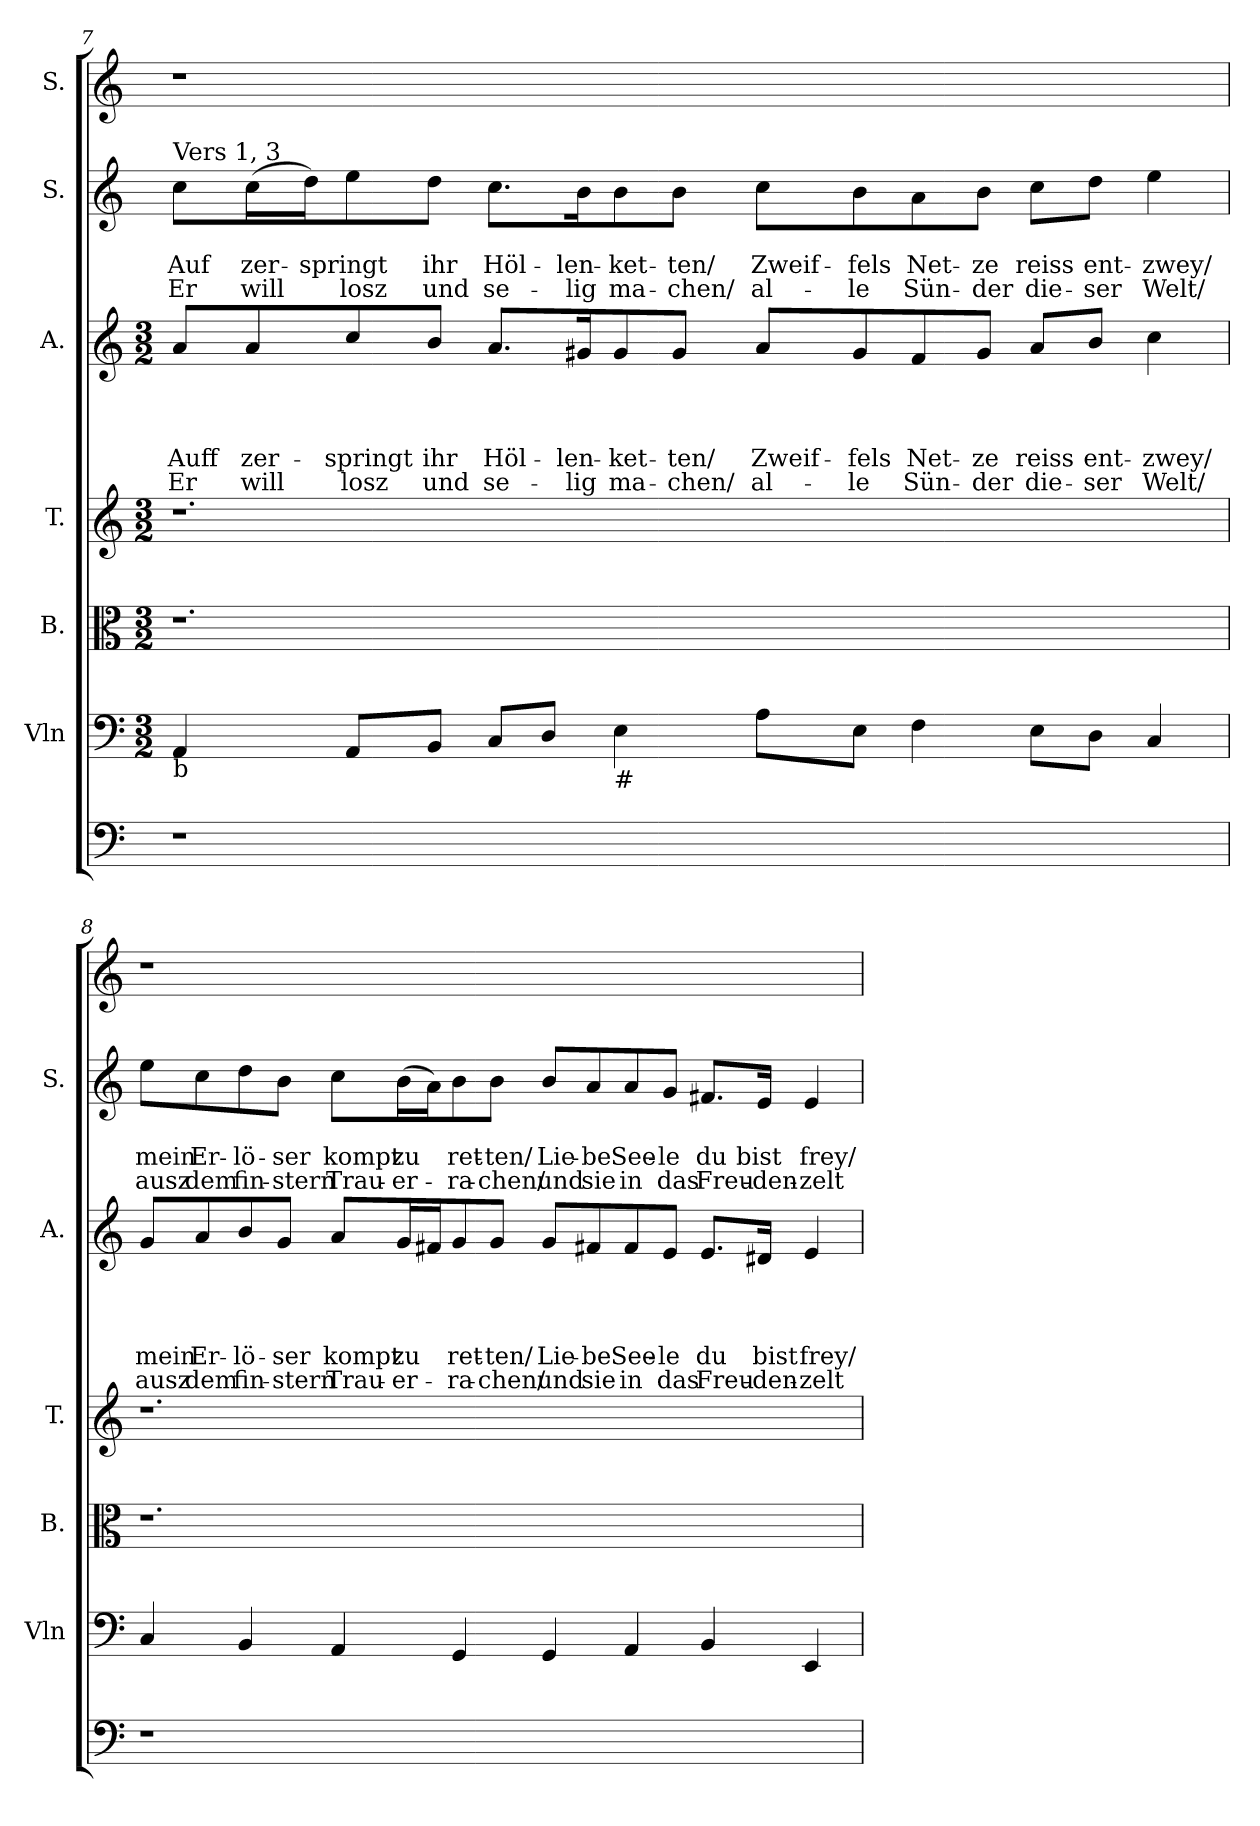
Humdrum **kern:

**kern	**kern	**kern	**kern	**kern	**text	**text	**text	**text	**text	**kern	**text	**text	**text	**kern
*part7	*part6	*part5	*part4	*part3	*part3	*part3	*part3	*part3	*part3	*part2	*part2	*part2	*part2	*part1
*staff7	*staff6	*staff5	*staff4	*staff3	*staff3	*staff3	*staff3	*staff3	*staff3	*staff2	*staff2	*staff2	*staff2	*staff1
*	*I"Vln	*I"B.	*I"T.	*I"A.	*	*	*	*	*	*I"S.	*	*	*	*I"S.
*	*I'Vln	*I'B.	*I'T.	*I'A.	*	*	*	*	*	*I'S.	*	*	*	*
!!LO:LB:g=z
*clefF4	*clefF4	*clefC3	*clefG2	*clefG2	*	*	*	*	*	*clefG2	*	*	*	*clefG2
*k[]	*k[]	*k[]	*k[]	*k[]	*	*	*	*	*	*k[]	*	*	*	*k[]
*C:	*C:	*C:	*C:	*C:	*	*	*	*	*	*C:	*	*	*	*C:
*	*M3/2	*M3/2	*M3/2	*M3/2	*	*	*	*	*	*	*	*	*	*
=7	=7	=7	=7	=7	=7	=7	=7	=7	=7	=7	=7	=7	=7	=7
!	!	!	!	!	!	!	!	!	!	!LO:TX:a:t=Vers 1, 3	!	!	!	!
!	!LO:TX:b:t=b	!	!	!	!	!	!	!	!	!	!	!	!	!
!	!	!	!	!	!	!	!	!LO:LY:b	!LO:LY:b	!	!	!LO:LY:b	!LO:LY:b	!
1r	4AA/	1.r	1.r	8a/L	.	.	.	Auff	Er	8cc\L	.	Auf	Er	1r
!	!	!	!	!	!	!	!	!LO:LY:b	!LO:LY:b	!	!	!LO:LY:b	!LO:LY:b	!
.	.	.	.	8a/	.	.	.	zer-	will	(>16cc\L	.	zer-	will	.
!	!	!	!	!	!	!	!	!	!	!	!	!LO:LY:b	!	!
.	.	.	.	.	.	.	.	.	.	16dd\J)	.	-springt	.	.
!	!	!	!	!	!	!	!	!LO:LY:b	!LO:LY:b	!	!	!	!LO:LY:b	!
.	8AA/L	.	.	8cc/	.	.	.	-springt	losz	8ee\	.	.	losz	.
!	!	!	!	!	!	!	!	!LO:LY:b	!LO:LY:b	!	!	!LO:LY:b	!LO:LY:b	!
.	8BB/J	.	.	8b/J	.	.	.	ihr	und	8dd\J	.	ihr	und	.
!	!	!	!	!	!	!	!	!LO:LY:b	!LO:LY:b	!	!	!LO:LY:b	!LO:LY:b	!
.	8C</L	.	.	8.a/L	.	.	.	Höl-	se-	8.cc\L	.	Höl-	se-	.
.	8D/J	.	.	.	.	.	.	.	.	.	.	.	.	.
!	!	!	!	!	!	!	!	!LO:LY:b	!LO:LY:b	!	!	!LO:LY:b	!LO:LY:b	!
.	.	.	.	16g#X/k	.	.	.	-len-	-lig	16b\k	.	-len-	-lig	.
!	!LO:TX:b:t=#	!	!	!	!	!	!	!	!	!	!	!	!	!
!	!	!	!	!	!	!	!	!LO:LY:b:rj	!LO:LY:b:rj	!	!	!LO:LY:b:rj	!LO:LY:b:rj	!
.	4E\	.	.	8g#/	.	.	.	-ket-	ma-	8b\	.	-ket-	ma-	.
!	!	!	!	!	!	!	!	!LO:LY:b	!LO:LY:b	!	!	!LO:LY:b	!LO:LY:b	!
.	.	.	.	8g#/J	.	.	.	-ten/	-chen/	8b\J	.	-ten/	-chen/	.
!	!	!	!	!	!	!	!	!LO:LY:b	!LO:LY:b	!	!	!LO:LY:b	!LO:LY:b	!
1ryy	8A\L	.	.	8a/L	.	.	.	Zweif-	al-	8cc\L	.	Zweif-	al-	1ryy
!	!	!	!	!	!	!	!	!LO:LY:b:rj	!LO:LY:b:rj	!	!	!LO:LY:b:rj	!LO:LY:b:rj	!
.	8E\J	.	.	8g#/	.	.	.	-fels	-le	8b\	.	-fels	-le	.
!	!	!	!	!	!	!	!	!LO:LY:b	!LO:LY:b	!	!	!LO:LY:b	!LO:LY:b	!
.	4F\	.	.	8f/	.	.	.	Net-	Sün-	8a\	.	Net-	Sün-	.
!	!	!	!	!	!	!	!	!LO:LY:b	!LO:LY:b	!	!	!LO:LY:b	!LO:LY:b	!
.	.	.	.	8g#/J	.	.	.	-ze	-der	8b\J	.	-ze	-der	.
!	!	!	!	!	!	!	!	!LO:LY:b	!LO:LY:b	!	!	!LO:LY:b	!LO:LY:b	!
.	8E>\L	2ryy	2ryy	8a/L	.	.	.	reiss	die-	8cc\L	.	reiss	die-	.
!	!	!	!	!	!	!	!	!LO:LY:b	!LO:LY:b	!	!	!LO:LY:b	!LO:LY:b	!
.	8D>\J	.	.	8b/J	.	.	.	ent-	-ser	8dd\J	.	ent-	-ser	.
!	!	!	!	!	!	!	!	!LO:LY:b	!LO:LY:b	!	!	!LO:LY:b	!LO:LY:b	!
.	4C/	.	.	4cc\	.	.	.	-zwey/	Welt/	4ee\	.	-zwey/	Welt/	.
!!LO:LB:g=z
=8	=8	=8	=8	=8	=8	=8	=8	=8	=8	=8	=8	=8	=8	=8
!	!	!	!	!	!	!	!	!LO:LY:b	!LO:LY:b	!	!	!LO:LY:b	!LO:LY:b	!
1r	4C/	1.r	1.r	8g/L	.	.	.	mein	ausz	8ee\L	.	mein	ausz	1r
!	!	!	!	!	!	!	!	!LO:LY:b	!LO:LY:b	!	!	!LO:LY:b	!LO:LY:b	!
.	.	.	.	8a/	.	.	.	Er-	dem	8cc\	.	Er-	dem	.
!	!	!	!	!	!	!	!	!LO:LY:b	!LO:LY:b	!	!	!LO:LY:b	!LO:LY:b	!
.	4BB/	.	.	8b/	.	.	.	-lö-	fin-	8dd\	.	-lö-	fin-	.
!	!	!	!	!	!	!	!	!LO:LY:b	!LO:LY:b	!	!	!LO:LY:b	!LO:LY:b	!
.	.	.	.	8g/J	.	.	.	-ser	-stern	8b\J	.	-ser	-stern	.
!	!	!	!	!	!	!	!	!LO:LY:b	!LO:LY:b	!	!	!LO:LY:b	!LO:LY:b	!
.	4AA/	.	.	8a/L	.	.	.	kompt	Trau-	8cc\L	.	kompt	Trau-	.
!	!	!	!	!	!	!	!	!LO:LY:b	!LO:LY:b	!	!	!LO:LY:b	!LO:LY:b	!
.	.	.	.	16g/L	.	.	.	zu	-er-	(>16b\L	.	zu	-er-	.
.	.	.	.	16f#X/J	.	.	.	.	.	16a\J)	.	.	.	.
!	!	!	!	!	!	!	!	!LO:LY:b	!LO:LY:b	!	!	!LO:LY:b	!LO:LY:b	!
.	4GG/	.	.	8g/	.	.	.	ret-	-ra-	8b\	.	ret-	-ra-	.
!	!	!	!	!	!	!	!	!LO:LY:b	!LO:LY:b	!	!	!LO:LY:b	!LO:LY:b	!
.	.	.	.	8g/J	.	.	.	-ten/	-chen/	8b\J	.	-ten/	-chen/	.
!	!	!	!	!	!	!	!	!LO:LY:b	!LO:LY:b	!	!	!LO:LY:b	!LO:LY:b	!
1ryy	4GG/	.	.	8g/L	.	.	.	Lie-	und	8b/L	.	Lie-	und	1ryy
!	!	!	!	!	!	!	!	!LO:LY:b	!LO:LY:b	!	!	!LO:LY:b	!LO:LY:b	!
.	.	.	.	8f#X/	.	.	.	-be	sie	8a/	.	-be	sie	.
!	!	!	!	!	!	!	!	!LO:LY:b	!LO:LY:b	!	!	!LO:LY:b	!LO:LY:b	!
.	4AA/	.	.	8f#/	.	.	.	See-	in	8a/	.	See-	in	.
!	!	!	!	!	!	!	!	!LO:LY:b	!LO:LY:b	!	!	!LO:LY:b	!LO:LY:b	!
.	.	.	.	8e/J	.	.	.	-le	das	8g/J	.	-le	das	.
!	!	!	!	!	!	!	!	!LO:LY:b	!LO:LY:b	!	!	!LO:LY:b	!LO:LY:b	!
.	4BB/	2ryy	2ryy	8.e/L	.	.	.	du	Freu-	8.f#X</L	.	du	Freu-	.
!	!	!	!	!	!	!	!	!LO:LY:b	!LO:LY:b	!	!	!LO:LY:b	!LO:LY:b	!
.	.	.	.	16d#X/Jk	.	.	.	bist	-den-	16e/Jk	.	bist	-den-	.
!	!	!	!	!	!	!	!	!LO:LY:b	!LO:LY:b	!	!	!LO:LY:b	!LO:LY:b	!
.	4EE/	.	.	4e/	.	.	.	frey/	-zelt	4e/	.	frey/	-zelt	.
=	=	=	=	=	=	=	=	=	=	=	=	=	=	=
*-	*-	*-	*-	*-	*-	*-	*-	*-	*-	*-	*-	*-	*-	*-
